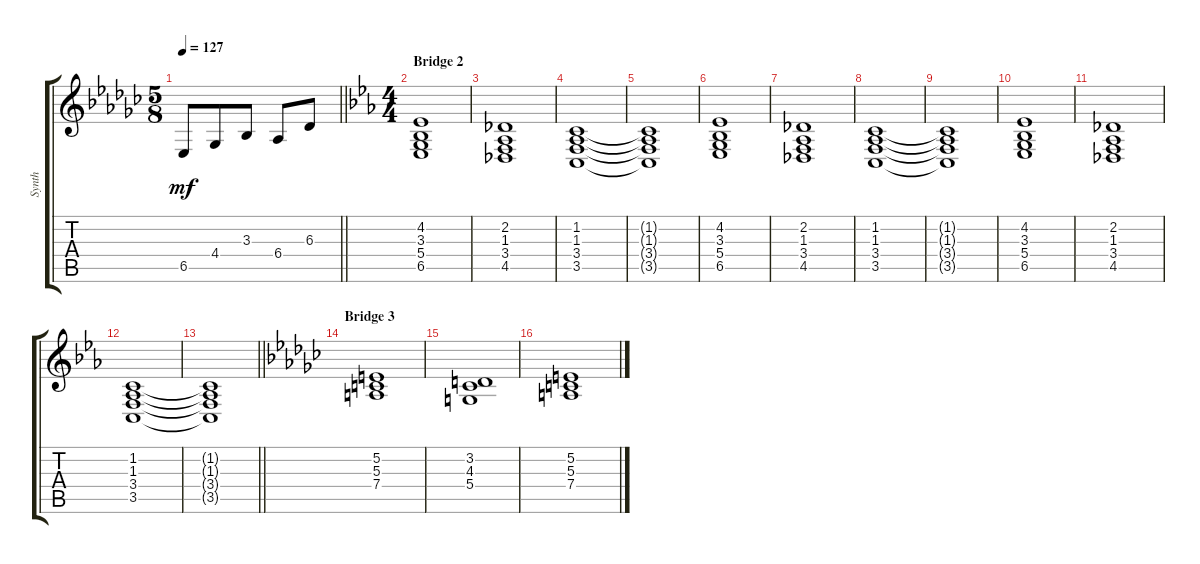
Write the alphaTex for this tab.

\track ("Synth" "Synth") {instrument lead2sawtooth}
\staff {score tabs}
\tuning (E4 B3 G3 D3 A2 E2) {hide}
\ts (5 8)
\tempo 127
\clef g2
\barLineRight lightlight
\ks ebminor
6.5.8{dy mf} 4.4.8 3.3.8 6.4.8 6.3.8 |
\ts (4 4)
\section ("" "Bridge 2")
\ks eb
(4.2 3.3 5.4 6.5).1 |
(2.2 1.3 3.4 4.5).1 |
(1.2 1.3 3.4 3.5).1 |
(1.2{t} 1.3{t} 3.4{t} 3.5{t}).1 |
(4.2 3.3 5.4 6.5).1 |
(2.2 1.3 3.4 4.5).1 |
(1.2 1.3 3.4 3.5).1 |
(1.2{t} 1.3{t} 3.4{t} 3.5{t}).1 |
(4.2 3.3 5.4 6.5).1 |
(2.2 1.3 3.4 4.5).1 |
(1.2 1.3 3.4 3.5).1 |
\barLineRight lightlight
(1.2{t} 1.3{t} 3.4{t} 3.5{t}).1 |
\section ("" "Bridge 3")
\ks ebminor
(5.2 5.3 7.4).1 |
(3.2 4.3 5.4).1 |
(5.2 5.3 7.4).1
